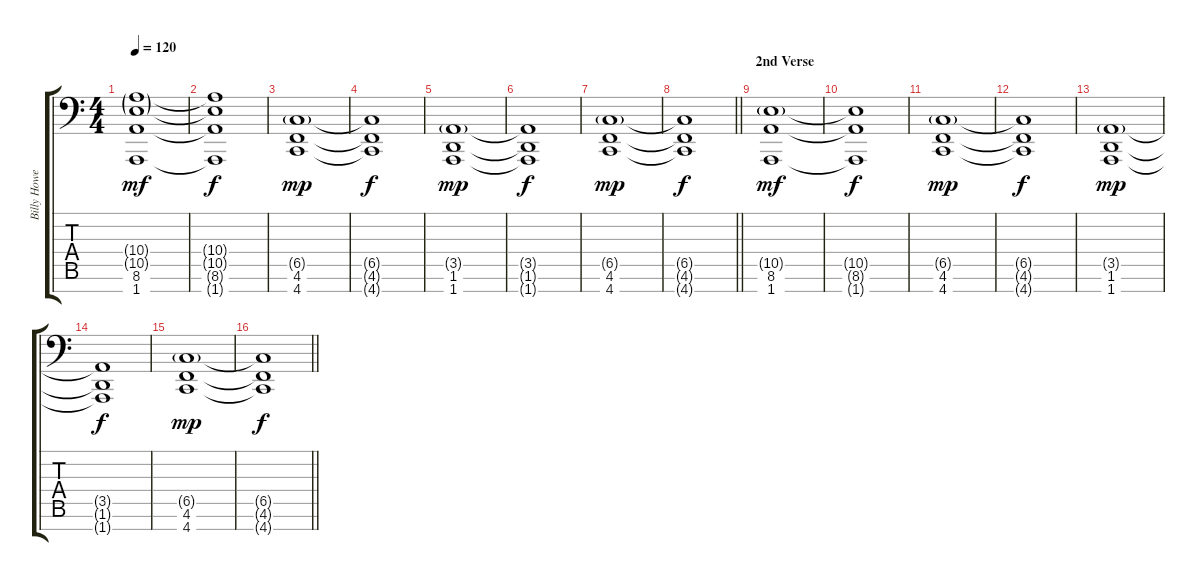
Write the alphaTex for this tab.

\track ("Billy Howerdel (Piano)" "Billy Howe") {instrument electricgrandpiano}
\staff {score tabs}
\tuning (Db4 Ab3 E3 B2 Gb2 Db2 Ab1) {hide}
\ts (4 4)
\tempo 120
\clef f4
\ks c
(10.4{g} 10.5{g} 8.6 1.7).1{dy mf} |
(10.4{t} 10.5{t} 8.6{t} 1.7{t}).1{dy f} |
(6.5{g} 4.6 4.7).1{dy mp} |
(6.5{t} 4.6{t} 4.7{t}).1{dy f} |
(3.5{g} 1.6 1.7).1{dy mp} |
(3.5{t} 1.6{t} 1.7{t}).1{dy f} |
(6.5{g} 4.6 4.7).1{dy mp} |
\barLineRight lightlight
(6.5{t} 4.6{t} 4.7{t}).1{dy f} |
\section ("" "2nd Verse")
(10.5{g} 8.6 1.7).1{dy mf} |
(10.5{t} 8.6{t} 1.7{t}).1{dy f} |
(6.5{g} 4.6 4.7).1{dy mp} |
(6.5{t} 4.6{t} 4.7{t}).1{dy f} |
(3.5{g} 1.6 1.7).1{dy mp} |
(3.5{t} 1.6{t} 1.7{t}).1{dy f} |
(6.5{g} 4.6 4.7).1{dy mp} |
\barLineRight lightlight
(6.5{t} 4.6{t} 4.7{t}).1{dy f}
